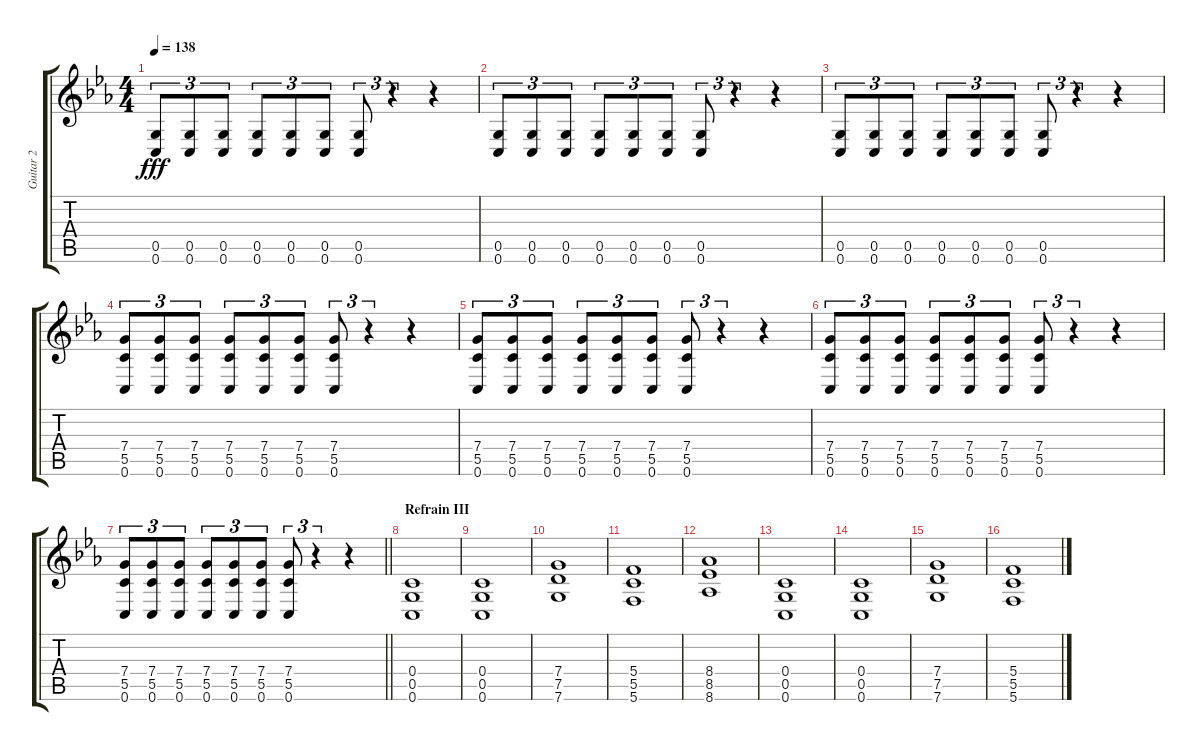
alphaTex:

\track ("Guitar 2" "Guitar 2") {instrument overdrivenguitar}
\staff {score tabs}
\tuning (D4 A3 F3 C3 G2 C2) {hide}
\ts (4 4)
\tempo 138
\clef g2
\ks eb
(0.5 0.6).8{tu (3 2) dy fff} (0.5 0.6).8{tu (3 2)} (0.5 0.6).8{tu (3 2)} (0.5 0.6).8{tu (3 2)} (0.5 0.6).8{tu (3 2)} (0.5 0.6).8{tu (3 2)} (0.5 0.6).8{tu (3 2)} r.4{tu (3 2)} r.4 |
(0.5 0.6).8{tu (3 2)} (0.5 0.6).8{tu (3 2)} (0.5 0.6).8{tu (3 2)} (0.5 0.6).8{tu (3 2)} (0.5 0.6).8{tu (3 2)} (0.5 0.6).8{tu (3 2)} (0.5 0.6).8{tu (3 2)} r.4{tu (3 2)} r.4 |
(0.5 0.6).8{tu (3 2)} (0.5 0.6).8{tu (3 2)} (0.5 0.6).8{tu (3 2)} (0.5 0.6).8{tu (3 2)} (0.5 0.6).8{tu (3 2)} (0.5 0.6).8{tu (3 2)} (0.5 0.6).8{tu (3 2)} r.4{tu (3 2)} r.4 |
(7.4 5.5 0.6).8{tu (3 2)} (7.4 5.5 0.6).8{tu (3 2)} (7.4 5.5 0.6).8{tu (3 2)} (7.4 5.5 0.6).8{tu (3 2)} (7.4 5.5 0.6).8{tu (3 2)} (7.4 5.5 0.6).8{tu (3 2)} (7.4 5.5 0.6).8{tu (3 2)} r.4{tu (3 2)} r.4 |
(7.4 5.5 0.6).8{tu (3 2)} (7.4 5.5 0.6).8{tu (3 2)} (7.4 5.5 0.6).8{tu (3 2)} (7.4 5.5 0.6).8{tu (3 2)} (7.4 5.5 0.6).8{tu (3 2)} (7.4 5.5 0.6).8{tu (3 2)} (7.4 5.5 0.6).8{tu (3 2)} r.4{tu (3 2)} r.4 |
(7.4 5.5 0.6).8{tu (3 2)} (7.4 5.5 0.6).8{tu (3 2)} (7.4 5.5 0.6).8{tu (3 2)} (7.4 5.5 0.6).8{tu (3 2)} (7.4 5.5 0.6).8{tu (3 2)} (7.4 5.5 0.6).8{tu (3 2)} (7.4 5.5 0.6).8{tu (3 2)} r.4{tu (3 2)} r.4 |
\barLineRight lightlight
(7.4 5.5 0.6).8{tu (3 2)} (7.4 5.5 0.6).8{tu (3 2)} (7.4 5.5 0.6).8{tu (3 2)} (7.4 5.5 0.6).8{tu (3 2)} (7.4 5.5 0.6).8{tu (3 2)} (7.4 5.5 0.6).8{tu (3 2)} (7.4 5.5 0.6).8{tu (3 2)} r.4{tu (3 2)} r.4 |
\section ("" "Refrain III")
(0.4 0.5 0.6).1 |
(0.4 0.5 0.6).1 |
(7.4 7.5 7.6).1 |
(5.4 5.5 5.6).1 |
(8.4 8.5 8.6).1 |
(0.4 0.5 0.6).1 |
(0.4 0.5 0.6).1 |
(7.4 7.5 7.6).1 |
(5.4 5.5 5.6).1
